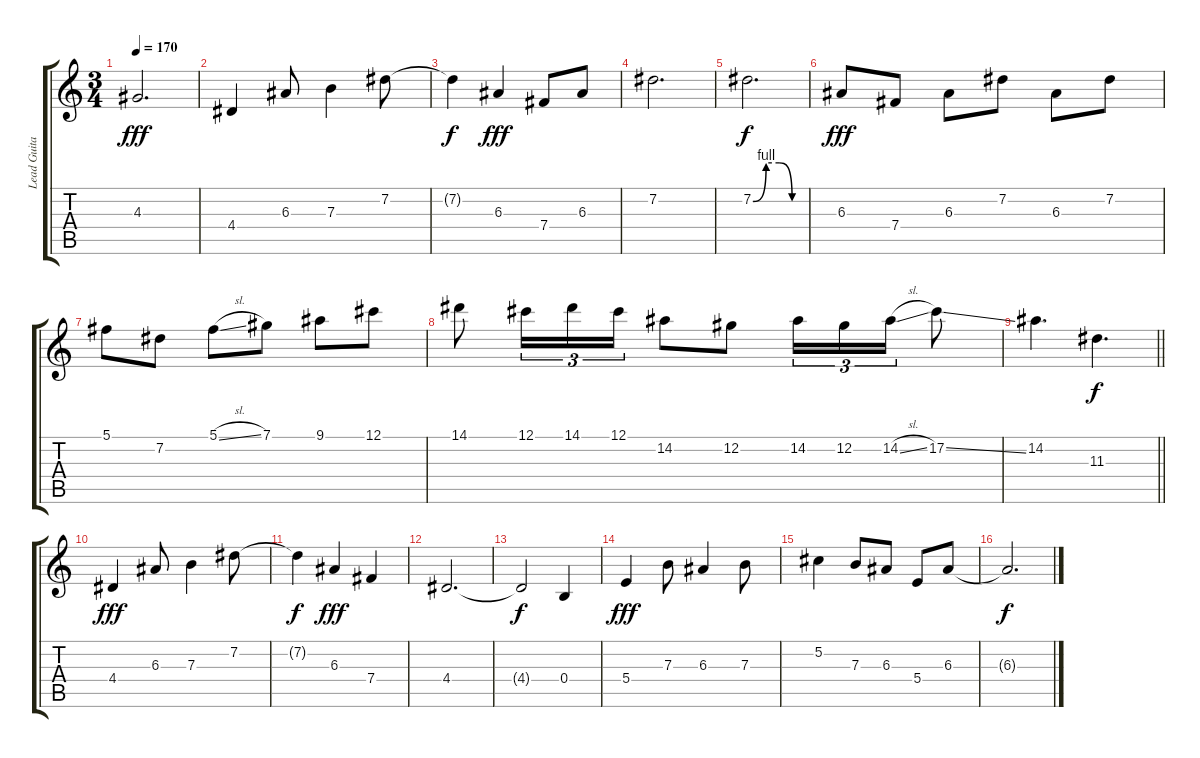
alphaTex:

\track ("Lead Guitar" "Lead Guita") {instrument distortionguitar}
\staff {score tabs}
\tuning (Db4 Ab3 E3 B2 Gb2 B1) {hide}
\ts (3 4)
\tempo 170
\clef g2
\ks c
4.3.2{d dy fff} |
4.4.4 6.3.8 7.3.4 7.2.8 |
7.2{t}.4{dy f} 6.3.4{dy fff} 7.4.8 6.3.8 |
7.2.2{d} |
7.2{be (custom 0 0 15 4 30 4 45 0 60 0)}.2{d dy f} |
6.3.8{dy fff} 7.4.8 6.3.8 7.2.8 6.3.8 7.2.8 |
5.1.8 7.2.8 5.1{sl}.8 7.1.8 9.1.8 12.1.8 |
14.1.8 12.1.16{tu (3 2)} 14.1.16{tu (3 2)} 12.1.16{tu (3 2)} 14.2.8 12.2.8 14.2.16{tu (3 2)} 12.2.16{tu (3 2)} 14.2{sl}.16{tu (3 2)} 17.2{ss}.8 |
\barLineRight lightlight
14.2.4{d} 11.3.4{d dy f} |
4.4.4{dy fff} 6.3.8 7.3.4 7.2.8 |
7.2{t}.4{dy f} 6.3.4{dy fff} 7.4.4 |
4.4.2{d} |
4.4{t}.2{dy f} 0.4.4 |
5.4.4{dy fff} 7.3.8 6.3.4 7.3.8 |
5.2.4 7.3.8 6.3.8 5.4.8 6.3.8 |
6.3{t}.2{d dy f}
